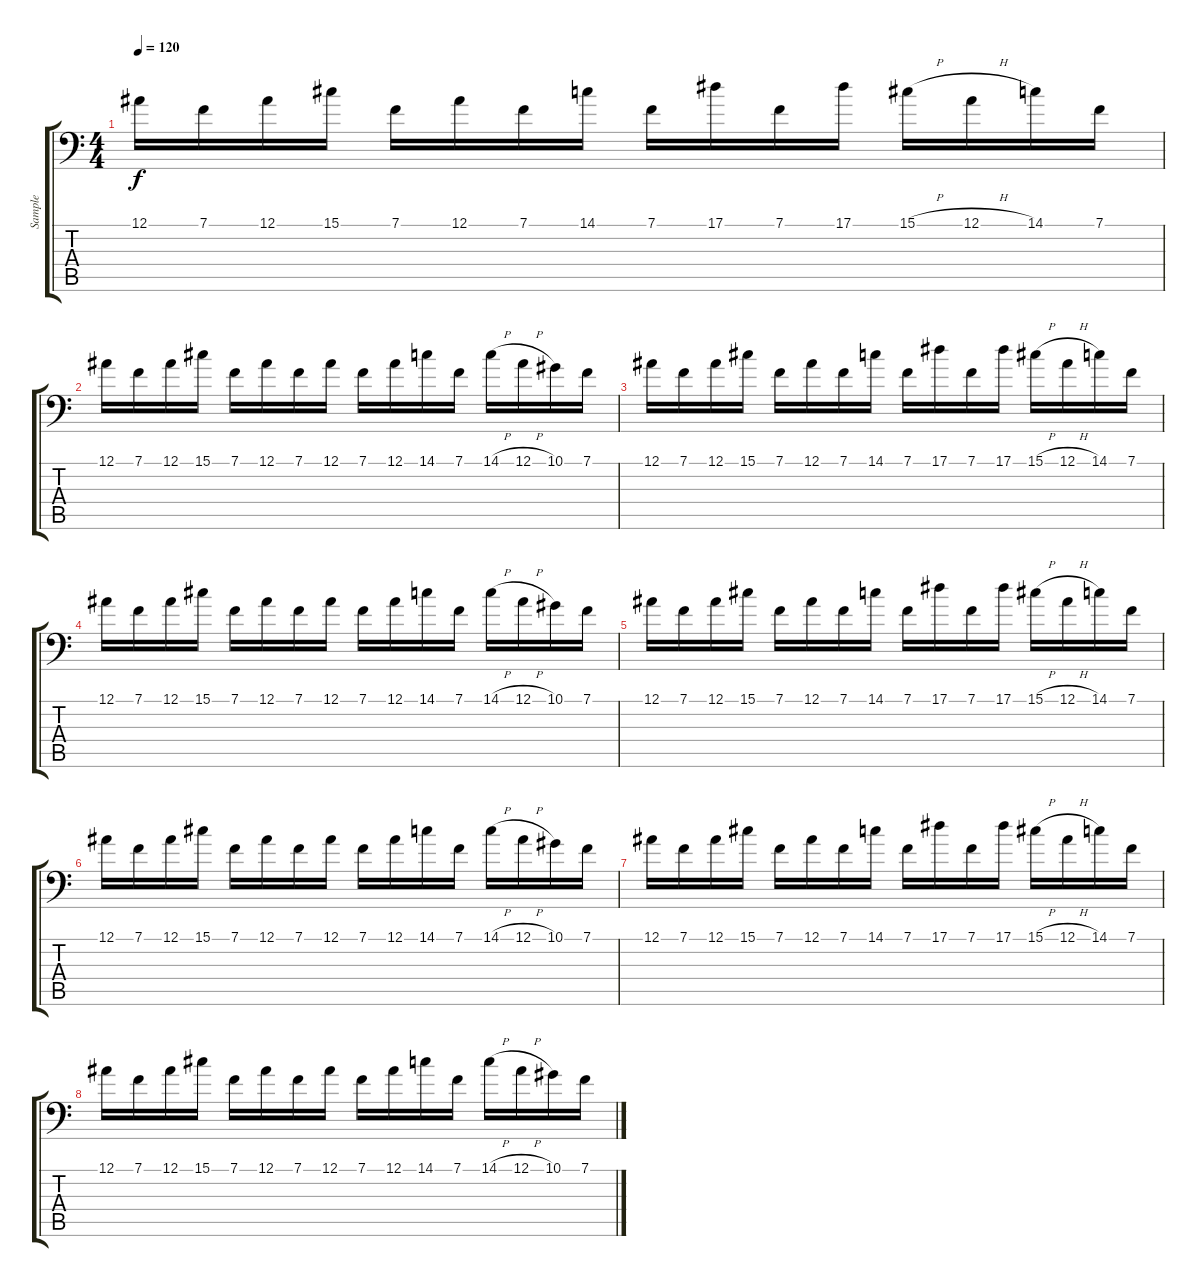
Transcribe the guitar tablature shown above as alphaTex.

\track ("Sample" "Sample") {instrument recorder}
\staff {score tabs}
\tuning (Bb3 F3 Db3 Ab2 Eb2 Bb1) {hide}
\ts (4 4)
\tempo 120
\clef f4
\ks c
12.1.16{dy f} 7.1.16 12.1.16 15.1.16 7.1.16 12.1.16 7.1.16 14.1.16 7.1.16 17.1.16 7.1.16 17.1.16 15.1{h}.16 12.1{h}.16 14.1.16 7.1.16 |
12.1.16 7.1.16 12.1.16 15.1.16 7.1.16 12.1.16 7.1.16 12.1.16 7.1.16 12.1.16 14.1.16 7.1.16 14.1{h}.16 12.1{h}.16 10.1.16 7.1.16 |
12.1.16 7.1.16 12.1.16 15.1.16 7.1.16 12.1.16 7.1.16 14.1.16 7.1.16 17.1.16 7.1.16 17.1.16 15.1{h}.16 12.1{h}.16 14.1.16 7.1.16 |
12.1.16 7.1.16 12.1.16 15.1.16 7.1.16 12.1.16 7.1.16 12.1.16 7.1.16 12.1.16 14.1.16 7.1.16 14.1{h}.16 12.1{h}.16 10.1.16 7.1.16 |
12.1.16 7.1.16 12.1.16 15.1.16 7.1.16 12.1.16 7.1.16 14.1.16 7.1.16 17.1.16 7.1.16 17.1.16 15.1{h}.16 12.1{h}.16 14.1.16 7.1.16 |
12.1.16 7.1.16 12.1.16 15.1.16 7.1.16 12.1.16 7.1.16 12.1.16 7.1.16 12.1.16 14.1.16 7.1.16 14.1{h}.16 12.1{h}.16 10.1.16 7.1.16 |
12.1.16 7.1.16 12.1.16 15.1.16 7.1.16 12.1.16 7.1.16 14.1.16 7.1.16 17.1.16 7.1.16 17.1.16 15.1{h}.16 12.1{h}.16 14.1.16 7.1.16 |
12.1.16 7.1.16 12.1.16 15.1.16 7.1.16 12.1.16 7.1.16 12.1.16 7.1.16 12.1.16 14.1.16 7.1.16 14.1{h}.16 12.1{h}.16 10.1.16 7.1.16
